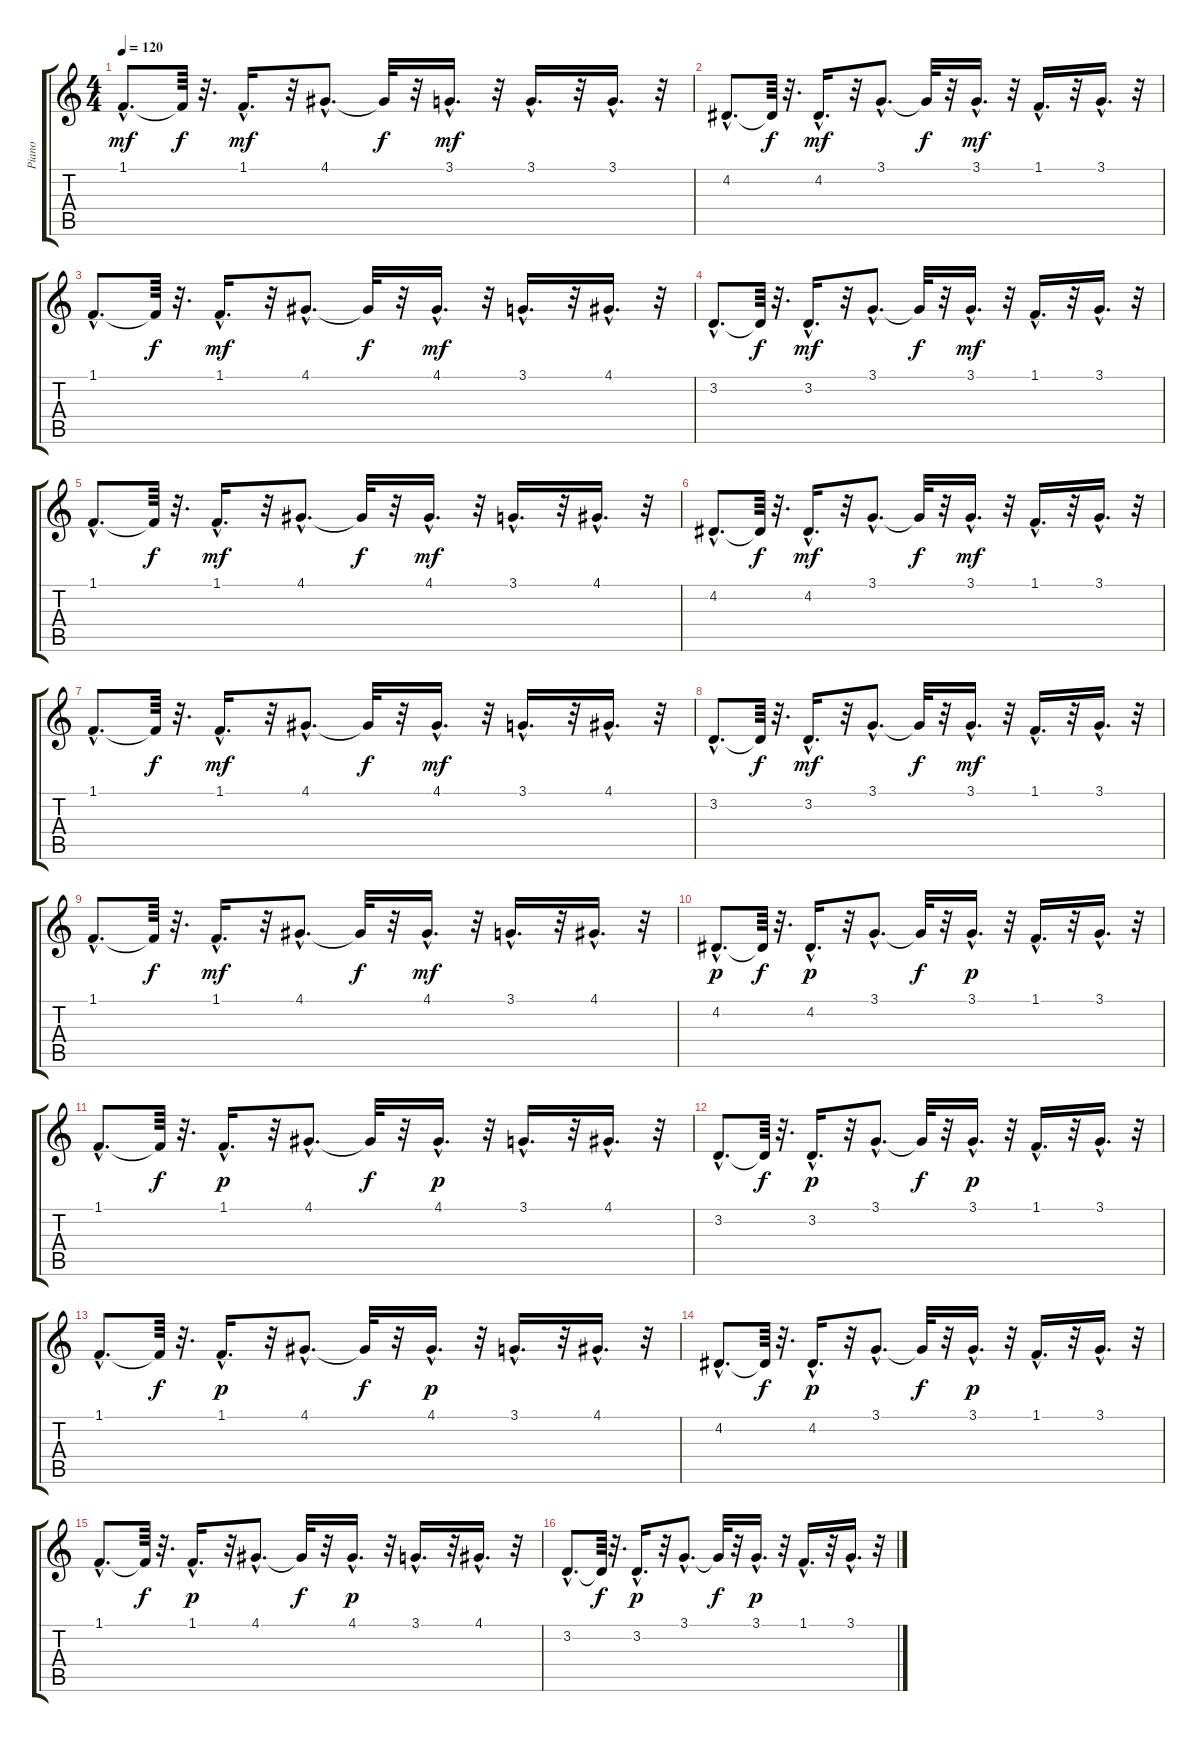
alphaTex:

\track ("Piano" "Piano") {instrument electricpiano1}
\staff {score tabs}
\tuning (E4 B3 G3 D3 A2 E2) {hide}
\ts (4 4)
\tempo 120
\clef g2
\ks c
1.1{hac}.8{d dy mf} 1.1{t}.64{dy f} r.32{d} 1.1{hac}.16{d dy mf} r.32 4.1{hac}.8{d} 4.1{t}.32{dy f} r.32 3.1{hac}.16{d dy mf} r.32 3.1{hac}.16{d} r.32 3.1{hac}.16{d} r.32 |
4.2{hac}.8{d} 4.2{t}.64{dy f} r.32{d} 4.2{hac}.16{d dy mf} r.32 3.1{hac}.8{d} 3.1{t}.32{dy f} r.32 3.1{hac}.16{d dy mf} r.32 1.1{hac}.16{d} r.32 3.1{hac}.16{d} r.32 |
1.1{hac}.8{d} 1.1{t}.64{dy f} r.32{d} 1.1{hac}.16{d dy mf} r.32 4.1{hac}.8{d} 4.1{t}.32{dy f} r.32 4.1{hac}.16{d dy mf} r.32 3.1{hac}.16{d} r.32 4.1{hac}.16{d} r.32 |
3.2{hac}.8{d} 3.2{t}.64{dy f} r.32{d} 3.2{hac}.16{d dy mf} r.32 3.1{hac}.8{d} 3.1{t}.32{dy f} r.32 3.1{hac}.16{d dy mf} r.32 1.1{hac}.16{d} r.32 3.1{hac}.16{d} r.32 |
1.1{hac}.8{d} 1.1{t}.64{dy f} r.32{d} 1.1{hac}.16{d dy mf} r.32 4.1{hac}.8{d} 4.1{t}.32{dy f} r.32 4.1{hac}.16{d dy mf} r.32 3.1{hac}.16{d} r.32 4.1{hac}.16{d} r.32 |
4.2{hac}.8{d} 4.2{t}.64{dy f} r.32{d} 4.2{hac}.16{d dy mf} r.32 3.1{hac}.8{d} 3.1{t}.32{dy f} r.32 3.1{hac}.16{d dy mf} r.32 1.1{hac}.16{d} r.32 3.1{hac}.16{d} r.32 |
1.1{hac}.8{d} 1.1{t}.64{dy f} r.32{d} 1.1{hac}.16{d dy mf} r.32 4.1{hac}.8{d} 4.1{t}.32{dy f} r.32 4.1{hac}.16{d dy mf} r.32 3.1{hac}.16{d} r.32 4.1{hac}.16{d} r.32 |
3.2{hac}.8{d} 3.2{t}.64{dy f} r.32{d} 3.2{hac}.16{d dy mf} r.32 3.1{hac}.8{d} 3.1{t}.32{dy f} r.32 3.1{hac}.16{d dy mf} r.32 1.1{hac}.16{d} r.32 3.1{hac}.16{d} r.32 |
1.1{hac}.8{d} 1.1{t}.64{dy f} r.32{d} 1.1{hac}.16{d dy mf} r.32 4.1{hac}.8{d} 4.1{t}.32{dy f} r.32 4.1{hac}.16{d dy mf} r.32 3.1{hac}.16{d} r.32 4.1{hac}.16{d} r.32 |
4.2{hac}.8{d dy p} 4.2{t}.64{dy f} r.32{d} 4.2{hac}.16{d dy p} r.32 3.1{hac}.8{d} 3.1{t}.32{dy f} r.32 3.1{hac}.16{d dy p} r.32 1.1{hac}.16{d} r.32 3.1{hac}.16{d} r.32 |
1.1{hac}.8{d} 1.1{t}.64{dy f} r.32{d} 1.1{hac}.16{d dy p} r.32 4.1{hac}.8{d} 4.1{t}.32{dy f} r.32 4.1{hac}.16{d dy p} r.32 3.1{hac}.16{d} r.32 4.1{hac}.16{d} r.32 |
3.2{hac}.8{d} 3.2{t}.64{dy f} r.32{d} 3.2{hac}.16{d dy p} r.32 3.1{hac}.8{d} 3.1{t}.32{dy f} r.32 3.1{hac}.16{d dy p} r.32 1.1{hac}.16{d} r.32 3.1{hac}.16{d} r.32 |
1.1{hac}.8{d} 1.1{t}.64{dy f} r.32{d} 1.1{hac}.16{d dy p} r.32 4.1{hac}.8{d} 4.1{t}.32{dy f} r.32 4.1{hac}.16{d dy p} r.32 3.1{hac}.16{d} r.32 4.1{hac}.16{d} r.32 |
4.2{hac}.8{d} 4.2{t}.64{dy f} r.32{d} 4.2{hac}.16{d dy p} r.32 3.1{hac}.8{d} 3.1{t}.32{dy f} r.32 3.1{hac}.16{d dy p} r.32 1.1{hac}.16{d} r.32 3.1{hac}.16{d} r.32 |
1.1{hac}.8{d} 1.1{t}.64{dy f} r.32{d} 1.1{hac}.16{d dy p} r.32 4.1{hac}.8{d} 4.1{t}.32{dy f} r.32 4.1{hac}.16{d dy p} r.32 3.1{hac}.16{d} r.32 4.1{hac}.16{d} r.32 |
3.2{hac}.8{d} 3.2{t}.64{dy f} r.32{d} 3.2{hac}.16{d dy p} r.32 3.1{hac}.8{d} 3.1{t}.32{dy f} r.32 3.1{hac}.16{d dy p} r.32 1.1{hac}.16{d} r.32 3.1{hac}.16{d} r.32
